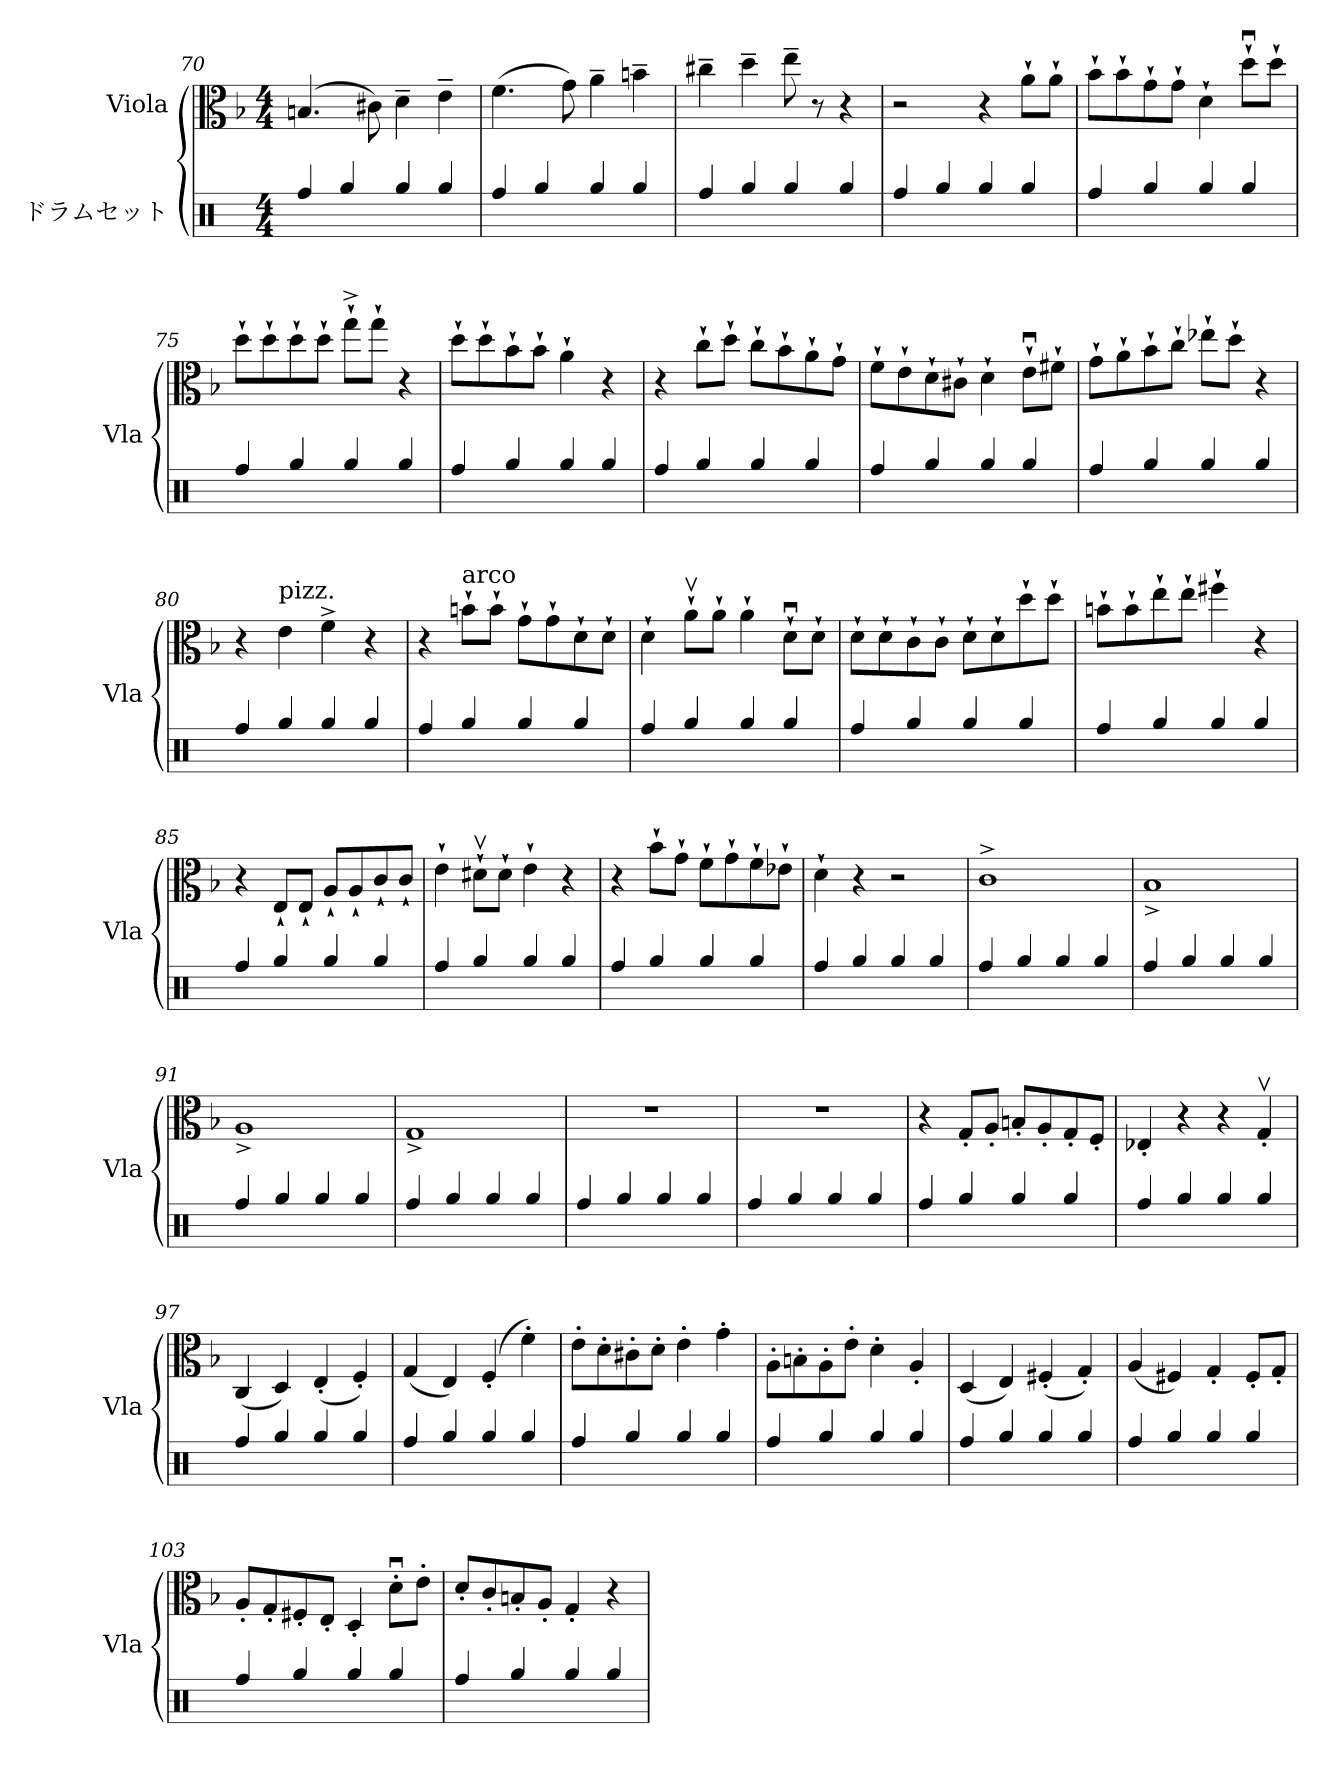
**kern	**kern
*part2	*part1
*staff2	*staff1
*I"ドラムセット	*I"Viola
*	*I'Vla
*clefX	*clefC3
*k[]	*k[b-]
*M4/4	*M4/4
=70	=70
4Rff/	(4.Bn/
4Rgg/	.
.	8c#X\)
4Rgg/	4d~\
4Rgg/	4e~\
=71	=71
4Rff/	(4.f\
4Rgg/	.
.	8g\)
4Rgg/	4a~\
4Rgg/	4bn~\
!!LO:LB:g=z
=72	=72
4Rff/	4cc#X~\
4Rgg/	4dd~\
4Rgg/	8ee~\
.	8r
4Rgg/	4r
=73	=73
4Rff/	2r
4Rgg/	.
4Rgg/	4r
4Rgg/	8a`\L
.	8a`\J
=74	=74
4Rff/	8b-`\L
.	8b-`\
4Rgg/	8g`\
.	8g`\J
4Rgg/	4d`\
4Rgg/	8ddu`\L
.	8dd`\J
=75	=75
4Rff/	8dd`\L
.	8dd`\
4Rgg/	8dd`\
.	8dd`\J
4Rgg/	8gg`^\L
.	8gg`\J
4Rgg/	4r
=76	=76
4Rff/	8dd`\L
.	8dd`\
4Rgg/	8b-`\
.	8b-`\J
4Rgg/	4a`\
4Rgg/	4r
!!LO:LB:g=z
=77	=77
4Rff/	4r
4Rgg/	8cc`\L
.	8dd`\J
4Rgg/	8cc`\L
.	8b-`\
4Rgg/	8a`\
.	8g`\J
=78	=78
4Rff/	8f`\L
.	8e`\
4Rgg/	8d`\
.	8c#X`\J
4Rgg/	4d`\
4Rgg/	8eu`\L
.	8f#X`\J
=79	=79
4Rff/	8g`\L
.	8a`\
4Rgg/	8b-`\
.	8cc`\J
4Rgg/	8ee-X`\L
.	8dd`\J
4Rgg/	4r
=80	=80
4Rff/	4r
!	!LO:TX:a:t=pizz.
4Rgg/	4e\
4Rgg/	4f^\
4Rgg/	4r
=81	=81
4Rff/	4r
!	!LO:TX:a:t=arco
4Rgg/	8bn`\L
.	8b`\J
4Rgg/	8g`\L
.	8g`\
4Rgg/	8d`\
.	8d`\J
!!LO:LB:g=z
=82	=82
4Rff/	4d`\
4Rgg/	8av`\L
.	8a`\J
4Rgg/	4a`\
4Rgg/	8du`\L
.	8d`\J
=83	=83
4Rff/	8d`\L
.	8d`\
4Rgg/	8c`\
.	8c`\J
4Rgg/	8d`\L
.	8d`\
4Rgg/	8dd`\
.	8dd`\J
=84	=84
4Rff/	8bn`\L
.	8b`\
4Rgg/	8ee`\
.	8ee`\J
4Rgg/	4ff#X`\
4Rgg/	4r
=85	=85
4Rff/	4r
4Rgg/	8E`/L
.	8E`/J
4Rgg/	8A`/L
.	8A`/
4Rgg/	8c`/
.	8c`/J
=86	=86
4Rff/	4e`\
4Rgg/	8d#Xv`\L
.	8d#`\J
4Rgg/	4e`\
4Rgg/	4r
!!LO:LB:g=z
=87	=87
4Rff/	4r
4Rgg/	8b-`\L
.	8g`\J
4Rgg/	8f`\L
.	8g`\
4Rgg/	8f`\
.	8e-X`\J
=88	=88
4Rff/	4d`\
4Rgg/	4r
4Rgg/	2r
4Rgg/	.
=89	=89
4Rff/	1c^
4Rgg/	.
4Rgg/	.
4Rgg/	.
=90	=90
4Rff/	1B-^
4Rgg/	.
4Rgg/	.
4Rgg/	.
=91	=91
4Rff/	1A^
4Rgg/	.
4Rgg/	.
4Rgg/	.
=92	=92
4Rff/	1G^
4Rgg/	.
4Rgg/	.
4Rgg/	.
=93	=93
4Rff/	1r
4Rgg/	.
4Rgg/	.
4Rgg/	.
=94	=94
4Rff/	1r
4Rgg/	.
4Rgg/	.
4Rgg/	.
!!LO:PB:g=z
=95	=95
4Rff/	4r
4Rgg/	8G'/L
.	8A'/J
4Rgg/	8Bn'/L
.	8A'/
4Rgg/	8G'/
.	8F'/J
=96	=96
4Rff/	4E-X'/
4Rgg/	4r
4Rgg/	4r
4Rgg/	4Gv'/
=97	=97
4Rff/	(4C/
4Rgg/	4D/)
4Rgg/	(4E'/
4Rgg/	4F'/)
=98	=98
4Rff/	(4G/
4Rgg/	4E/)
4Rgg/	(4F'/
4Rgg/	4f'\)
=99	=99
4Rff/	8e'\L
.	8d'\
4Rgg/	8c#X'\
.	8d'\J
4Rgg/	4e'\
4Rgg/	4g'\
=100	=100
4Rff/	8A'\L
.	8Bn'\
4Rgg/	8A'\
.	8e'\J
4Rgg/	4d'\
4Rgg/	4A'/
!!LO:LB:g=z
=101	=101
4Rff/	(4D/
4Rgg/	4E/)
4Rgg/	(4F#X'/
4Rgg/	4G'/)
=102	=102
4Rff/	(4A/
4Rgg/	4F#X/)
4Rgg/	4G'/
4Rgg/	8F#'/L
.	8G'/J
=103	=103
4Rff/	8A'/L
.	8G'/
4Rgg/	8F#X'/
.	8E'/J
4Rgg/	4D'/
4Rgg/	8du'\L
.	8e'\J
=104	=104
4Rff/	8d'/L
.	8c'/
4Rgg/	8Bn'/
.	8A'/J
4Rgg/	4G'/
4Rgg/	4r
=	=
*-	*-
